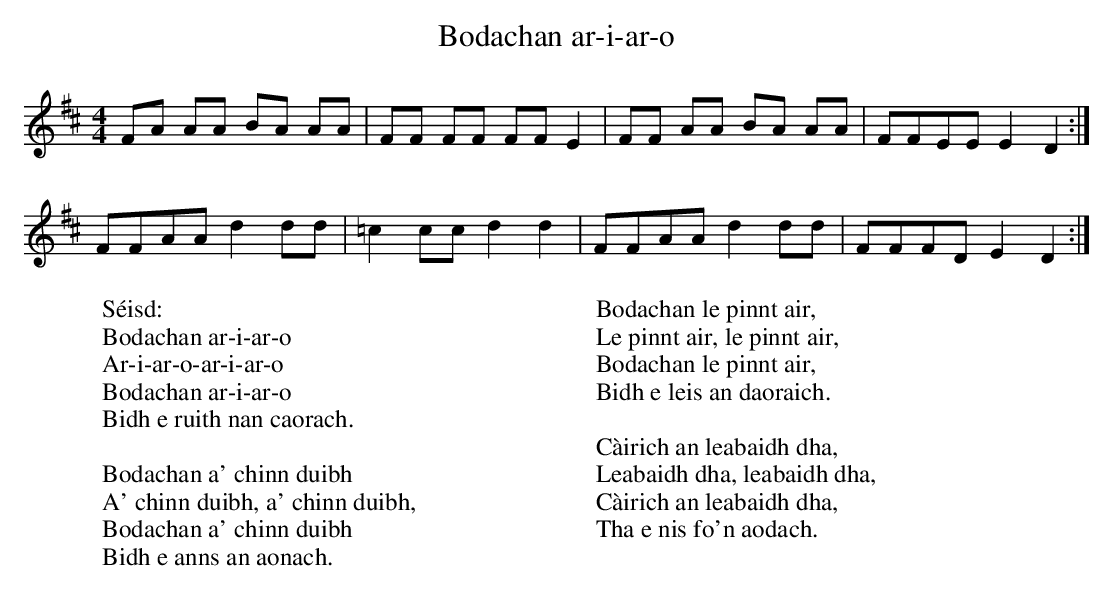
X:1
T:Bodachan ar-i-ar-o
M:4/4
L:1/8
K:D
FA AA BA AA |  FF FF FF E2 | FF AA BA AA | FFEE E2 D2 :|
FFAA  d2 dd | =c2 cc d2 d2 | FFAA  d2 dd | FFFD E2 D2 :|]
W: Séisd:
W: Bodachan ar-i-ar-o
W: Ar-i-ar-o-ar-i-ar-o
W: Bodachan ar-i-ar-o
W: Bidh e ruith nan caorach.
W:
W: Bodachan a' chinn duibh
W: A' chinn duibh, a' chinn duibh,
W: Bodachan a' chinn duibh
W: Bidh e anns an aonach.
W:
W: Bodachan le pinnt air,
W: Le pinnt air, le pinnt air,
W: Bodachan le pinnt air,
W: Bidh e leis an daoraich.
W:
W: Càirich an leabaidh dha,
W: Leabaidh dha, leabaidh dha,
W: Càirich an leabaidh dha,
W: Tha e nis fo'n aodach.
